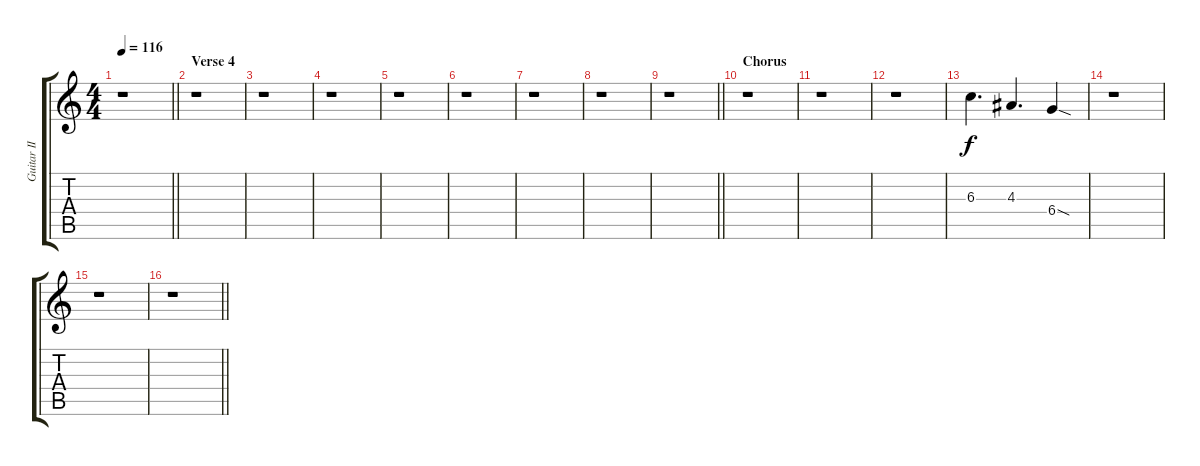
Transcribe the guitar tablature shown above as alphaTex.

\track ("Guitar II" "Guitar II") {instrument distortionguitar}
\staff {score tabs}
\tuning (Eb4 Bb3 Gb3 Db3 Ab2 Eb2) {hide}
\ts (4 4)
\tempo 116
\clef g2
\barLineRight lightlight
\ks c
r.1{dy f} |
\section ("" "Verse 4")
r.1 |
r.1 |
r.1 |
r.1 |
r.1 |
r.1 |
r.1 |
\barLineRight lightlight
r.1 |
\section ("" "Chorus")
r.1 |
r.1 |
r.1 |
6.3.4{d} 4.3.4{d} 6.4{sod}.4 |
r.1 |
r.1 |
\barLineRight lightlight
r.1
